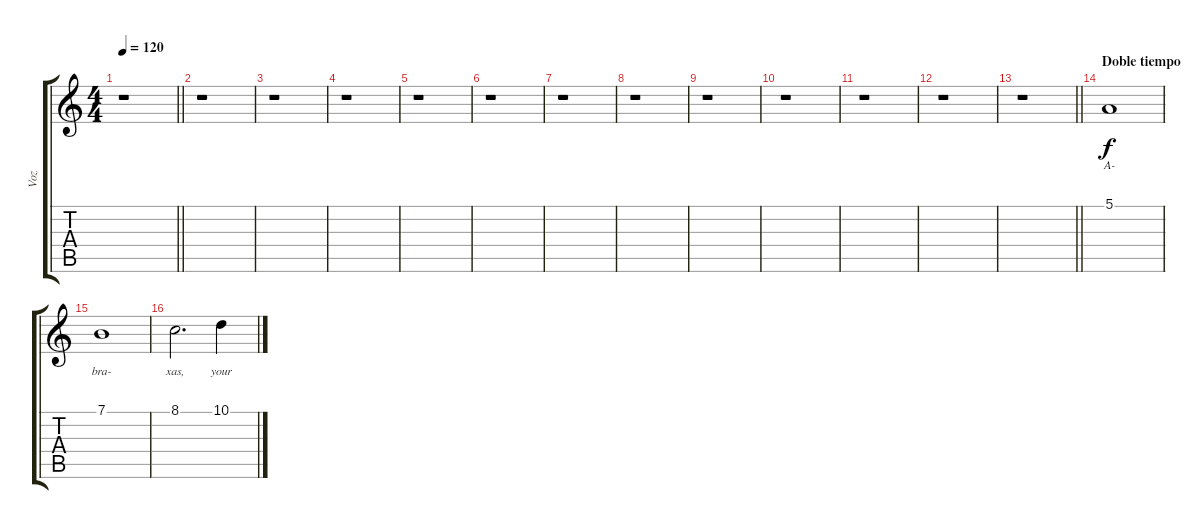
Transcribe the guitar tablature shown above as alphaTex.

\track ("Voz" "Voz") {instrument choiraahs}
\staff {score tabs}
\tuning (E4 B3 G3 D3 A2 E2) {hide}
\ts (4 4)
\tempo 120
\clef g2
\barLineRight lightlight
\ks c
r.1{dy f} |
r.1 |
r.1 |
r.1 |
r.1 |
r.1 |
r.1 |
r.1 |
r.1 |
r.1 |
r.1 |
r.1 |
\barLineRight lightlight
r.1 |
\section ("" "Doble tiempo")
5.1.1{lyrics (0 "A-") lyrics (1 "") lyrics (2 "") lyrics (3 "") lyrics (4 "")} |
7.1.1{lyrics (0 "bra-") lyrics (1 "") lyrics (2 "") lyrics (3 "") lyrics (4 "")} |
8.1.2{d lyrics (0 "xas,") lyrics (1 "") lyrics (2 "") lyrics (3 "") lyrics (4 "")} 10.1.4{lyrics (0 "your") lyrics (1 "") lyrics (2 "") lyrics (3 "") lyrics (4 "")}
